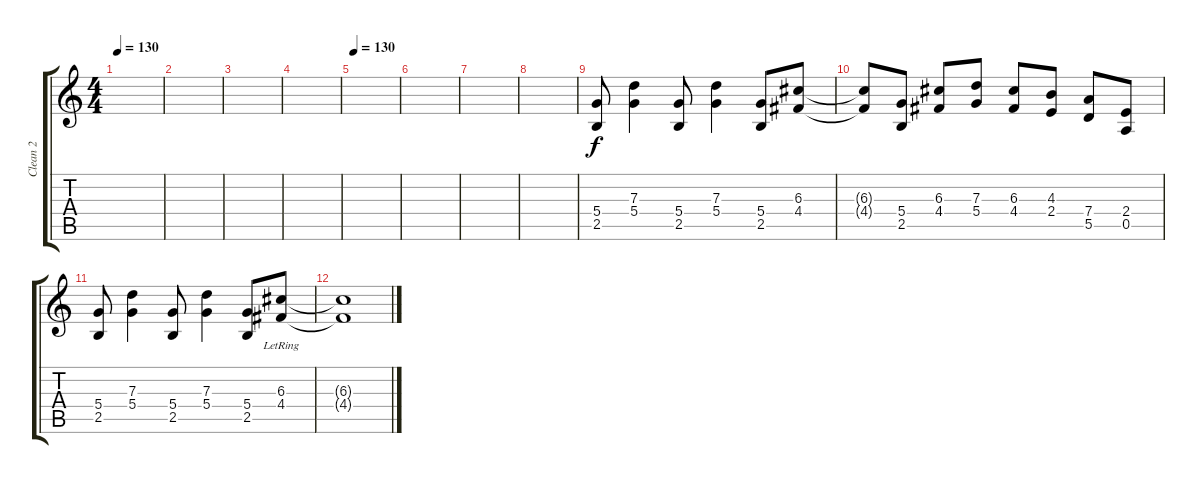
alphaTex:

\track ("Clean 2" "Clean 2") {instrument electricguitarclean}
\staff {score tabs}
\tuning (E4 B3 G3 D3 A2 E2) {hide}
\ts (4 4)
\tempo 130
\tempo 105
\tempo 130
\clef g2
\ks c
|
|
|
|
\tempo 130
|
|
|
|
(5.4 2.5).8 (7.3 5.4).4 (5.4 2.5).8 (7.3 5.4).4 (5.4 2.5).8 (6.3 4.4).8 |
(6.3{t} 4.4{t}).8 (5.4 2.5).8 (6.3 4.4).8 (7.3 5.4).8 (6.3 4.4).8 (4.3 2.4).8 (7.4 5.5).8 (2.4 0.5).8 |
(5.4 2.5).8 (7.3 5.4).4 (5.4 2.5).8 (7.3 5.4).4 (5.4 2.5).8 (6.3{lr} 4.4).8 |
(6.3{t} 4.4{t}).1
